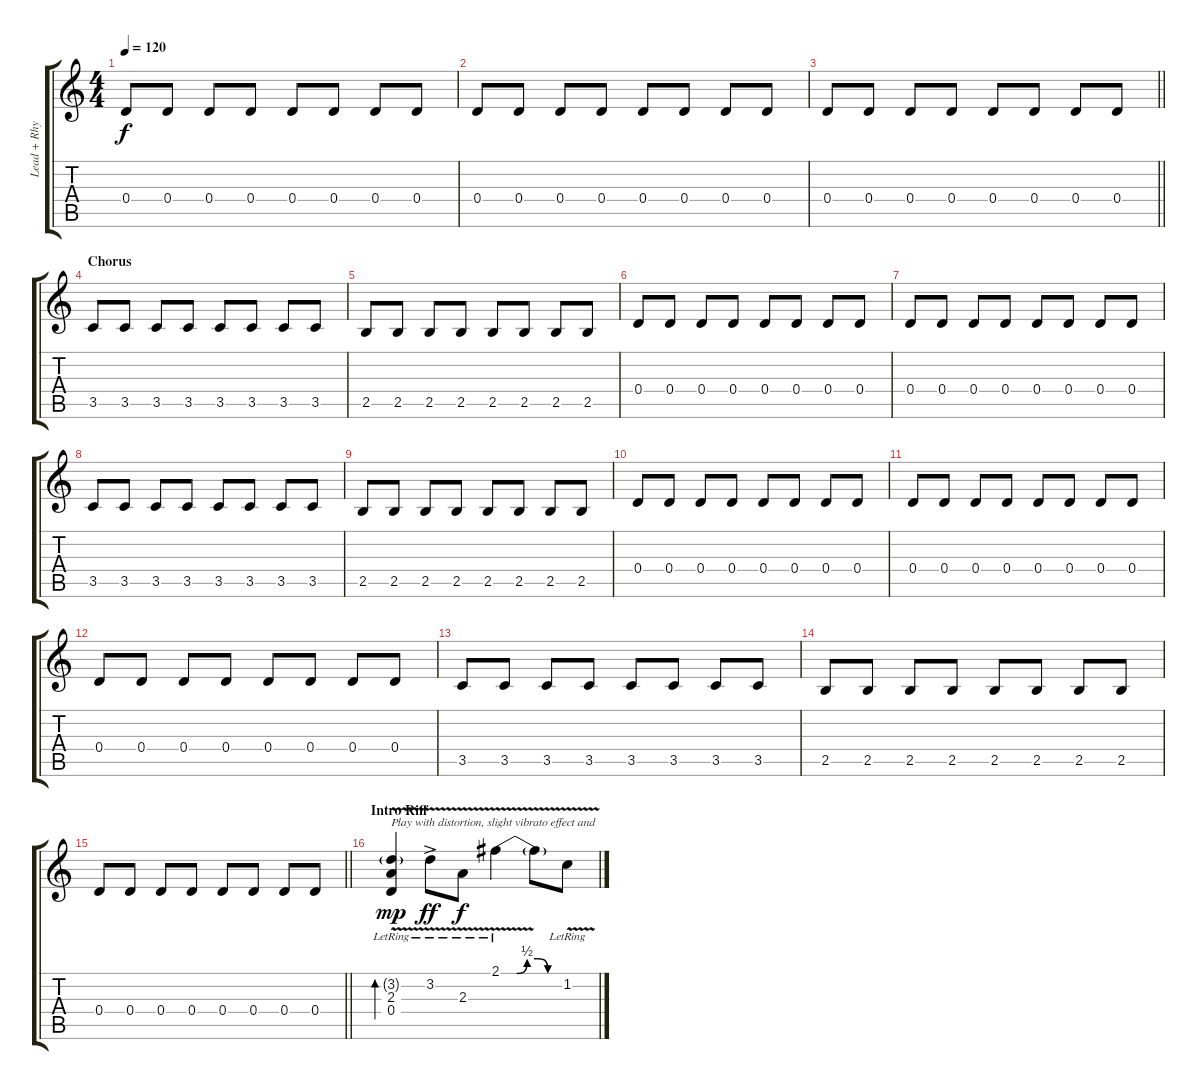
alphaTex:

\track ("Lead + Rhythm Guitar" "Lead + Rhy") {instrument distortionguitar}
\staff {score tabs}
\tuning (E4 B3 G3 D3 A2 D2) {hide}
\ts (4 4)
\tempo 120
\clef g2
\ks c
0.4.8{dy f} 0.4.8 0.4.8 0.4.8 0.4.8 0.4.8 0.4.8 0.4.8 |
0.4.8 0.4.8 0.4.8 0.4.8 0.4.8 0.4.8 0.4.8 0.4.8 |
\barLineRight lightlight
0.4.8 0.4.8 0.4.8 0.4.8 0.4.8 0.4.8 0.4.8 0.4.8 |
\section ("" "Chorus")
3.5.8 3.5.8 3.5.8 3.5.8 3.5.8 3.5.8 3.5.8 3.5.8 |
2.5.8 2.5.8 2.5.8 2.5.8 2.5.8 2.5.8 2.5.8 2.5.8 |
0.4.8 0.4.8 0.4.8 0.4.8 0.4.8 0.4.8 0.4.8 0.4.8 |
0.4.8 0.4.8 0.4.8 0.4.8 0.4.8 0.4.8 0.4.8 0.4.8 |
3.5.8 3.5.8 3.5.8 3.5.8 3.5.8 3.5.8 3.5.8 3.5.8 |
2.5.8 2.5.8 2.5.8 2.5.8 2.5.8 2.5.8 2.5.8 2.5.8 |
0.4.8 0.4.8 0.4.8 0.4.8 0.4.8 0.4.8 0.4.8 0.4.8 |
0.4.8 0.4.8 0.4.8 0.4.8 0.4.8 0.4.8 0.4.8 0.4.8 |
0.4.8 0.4.8 0.4.8 0.4.8 0.4.8 0.4.8 0.4.8 0.4.8 |
3.5.8 3.5.8 3.5.8 3.5.8 3.5.8 3.5.8 3.5.8 3.5.8 |
2.5.8 2.5.8 2.5.8 2.5.8 2.5.8 2.5.8 2.5.8 2.5.8 |
\barLineRight lightlight
0.4.8 0.4.8 0.4.8 0.4.8 0.4.8 0.4.8 0.4.8 0.4.8 |
\section ("" "Intro Riff")
(3.2{v g lr} 2.3{v lr} 0.4{v}).4{bd 240 txt "Play with distortion, slight vibrato effect and" dy mp} 3.2{v ac lr}.8{dy ff} 2.3{v lr}.8{dy f} 2.1{be (custom 0 0 15 0 25 2 35 2 45 0 60 0) v lr}.4 2.1{t}.8 1.2{v lr}.8
